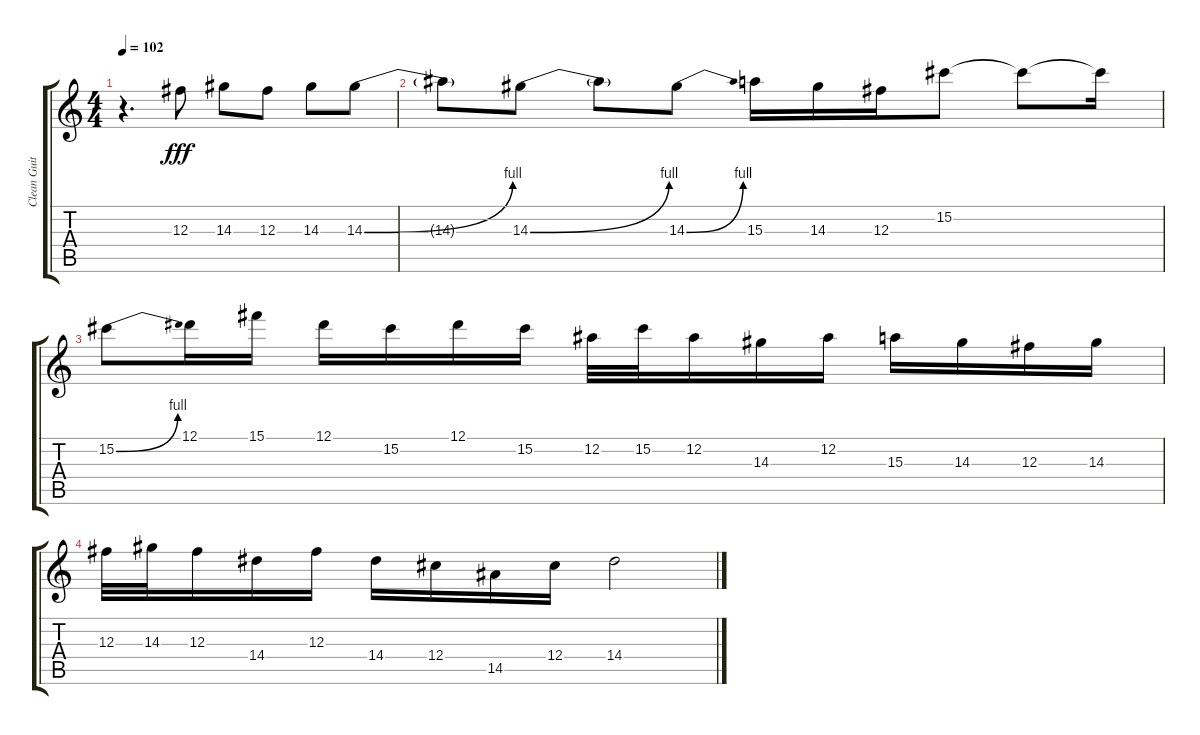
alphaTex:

\track ("Clean Guitar" "Clean Guit") {instrument electricguitarclean}
\staff {score tabs}
\tuning (Eb4 Bb3 Gb3 Db3 Ab2 Eb2) {hide}
\ts (4 4)
\tempo 102
\clef g2
\ks aminor
r.4{d dy fff} 12.3.8 14.3.8 12.3.8 14.3.8 14.3{be (bend 0 0 60 4)}.8 |
14.3{t}.8 14.3{be (bend 0 0 60 4)}.8 14.3{t}.8 14.3{be (bend 0 0 60 4)}.8 15.3.16 14.3.16 12.3.16 15.2.8 15.2{t}.8 15.2{t}.16 |
15.2{be (bend 0 0 60 4)}.8 12.1.16 15.1.16 12.1.16 15.2.16 12.1.16 15.2.16 12.2.32 15.2.32 12.2.16 14.3.16 12.2.16 15.3.16 14.3.16 12.3.16 14.3.16 |
12.3.32 14.3.32 12.3.16 14.4.16 12.3.16 14.4.16 12.4.16 14.5.16 12.4.16 14.4.2
